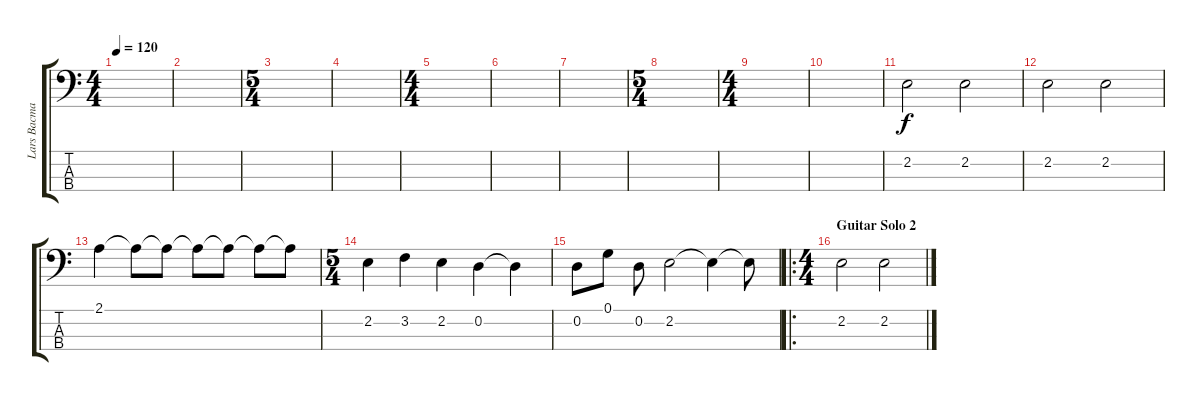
\track ("Lars Bacman" "Lars Bacma") {instrument acousticbass}
\staff {score tabs}
\tuning (G2 D2 A1 E1) {hide}
\ts (4 4)
\tempo 120
\clef f4
\ks c
|
|
\ts (5 4)
|
|
\ts (4 4)
|
|
|
\ts (5 4)
|
\ts (4 4)
|
|
2.2.2 2.2.2 |
2.2.2 2.2.2 |
2.1.4 2.1{t}.8 2.1{t}.8 2.1{t}.8 2.1{t}.8 2.1{t}.8 2.1{t}.8 |
\ts (5 4)
2.2.4 3.2.4 2.2.4 0.2.4 0.2{t}.4 |
0.2.8 0.1.8 0.2.8 2.2.2 2.2{t}.4 2.2{t}.8 |
\ro
\ts (4 4)
\section ("" "Guitar Solo 2")
2.2.2 2.2.2
